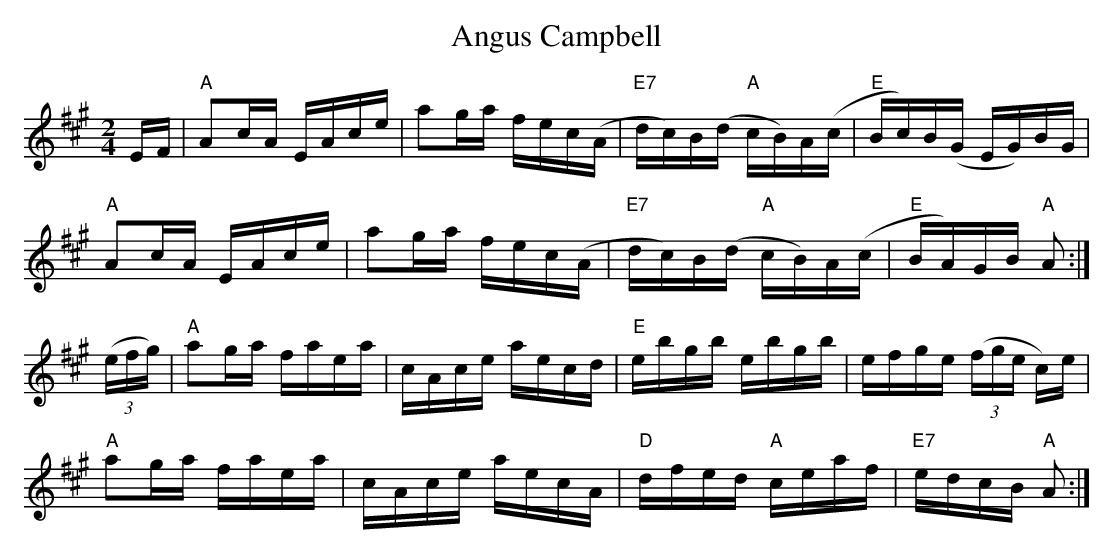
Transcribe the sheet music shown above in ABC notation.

X:1
T:Angus Campbell
M:2/4
L:1/16
K:A
EF| "A"A2cA EAce |a2ga fec(A|"E7"dc)B(d "A"cB)A(c|"E"Bc)B(G EG)BG|!
"A"A2cA EAce |a2ga fec(A|"E7"dc)B(d "A"cB)A(c|"E"BA)GB "A"A2:|]!
(3(efg)|"A"a2ga faea| cAce aecd | "E"ebgb ebgb | efge (3(fge c)e|!
"A"a2ga faea| cAce aecA | "D"dfed "A"ceaf | "E7"edcB "A"A2:|]!
